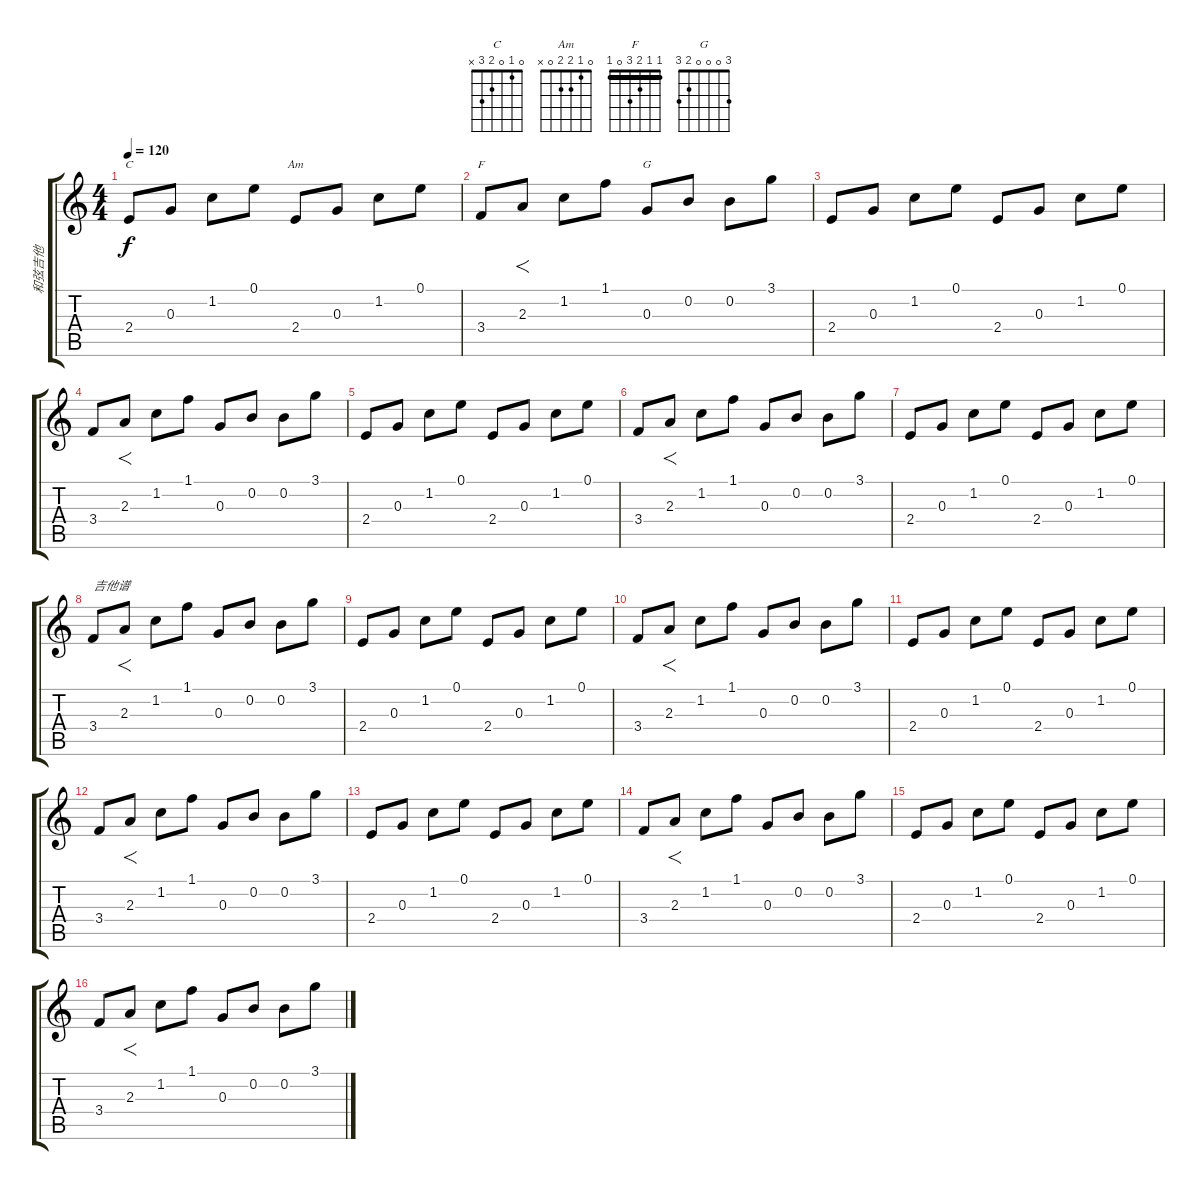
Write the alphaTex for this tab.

\track ("和弦吉他" "和弦吉他") {instrument acousticguitarsteel}
\staff {score tabs}
\tuning (E4 B3 G3 D3 A2 D2) {hide}
\chord ("C" 0 1 0 2 3 x)
\chord ("Am" 0 1 2 2 0 x)
\chord ("F" 1 1 2 3 0 1) {barre 1}
\chord ("G" 3 0 0 0 2 3)
\ts (4 4)
\tempo 120
\clef g2
\ks c
2.4.8{ch "C" dy f} 0.3.8 1.2.8 0.1.8 2.4.8{ch "Am"} 0.3.8 1.2.8 0.1.8 |
3.4.8{ch "F"} 2.3.8{f} 1.2.8 1.1.8 0.3.8{ch "G"} 0.2.8 0.2.8 3.1.8 |
2.4.8 0.3.8 1.2.8 0.1.8 2.4.8 0.3.8 1.2.8 0.1.8 |
3.4.8 2.3.8{f} 1.2.8 1.1.8 0.3.8 0.2.8 0.2.8 3.1.8 |
2.4.8 0.3.8 1.2.8 0.1.8 2.4.8 0.3.8 1.2.8 0.1.8 |
3.4.8 2.3.8{f} 1.2.8 1.1.8 0.3.8 0.2.8 0.2.8 3.1.8 |
2.4.8 0.3.8 1.2.8 0.1.8 2.4.8 0.3.8 1.2.8 0.1.8 |
3.4.8{txt "吉他谱"} 2.3.8{f} 1.2.8 1.1.8 0.3.8 0.2.8 0.2.8 3.1.8 |
2.4.8 0.3.8 1.2.8 0.1.8 2.4.8 0.3.8 1.2.8 0.1.8 |
3.4.8 2.3.8{f} 1.2.8 1.1.8 0.3.8 0.2.8 0.2.8 3.1.8 |
2.4.8 0.3.8 1.2.8 0.1.8 2.4.8 0.3.8 1.2.8 0.1.8 |
3.4.8 2.3.8{f} 1.2.8 1.1.8 0.3.8 0.2.8 0.2.8 3.1.8 |
2.4.8 0.3.8 1.2.8 0.1.8 2.4.8 0.3.8 1.2.8 0.1.8 |
3.4.8 2.3.8{f} 1.2.8 1.1.8 0.3.8 0.2.8 0.2.8 3.1.8 |
2.4.8 0.3.8 1.2.8 0.1.8 2.4.8 0.3.8 1.2.8 0.1.8 |
3.4.8 2.3.8{f} 1.2.8 1.1.8 0.3.8 0.2.8 0.2.8 3.1.8
